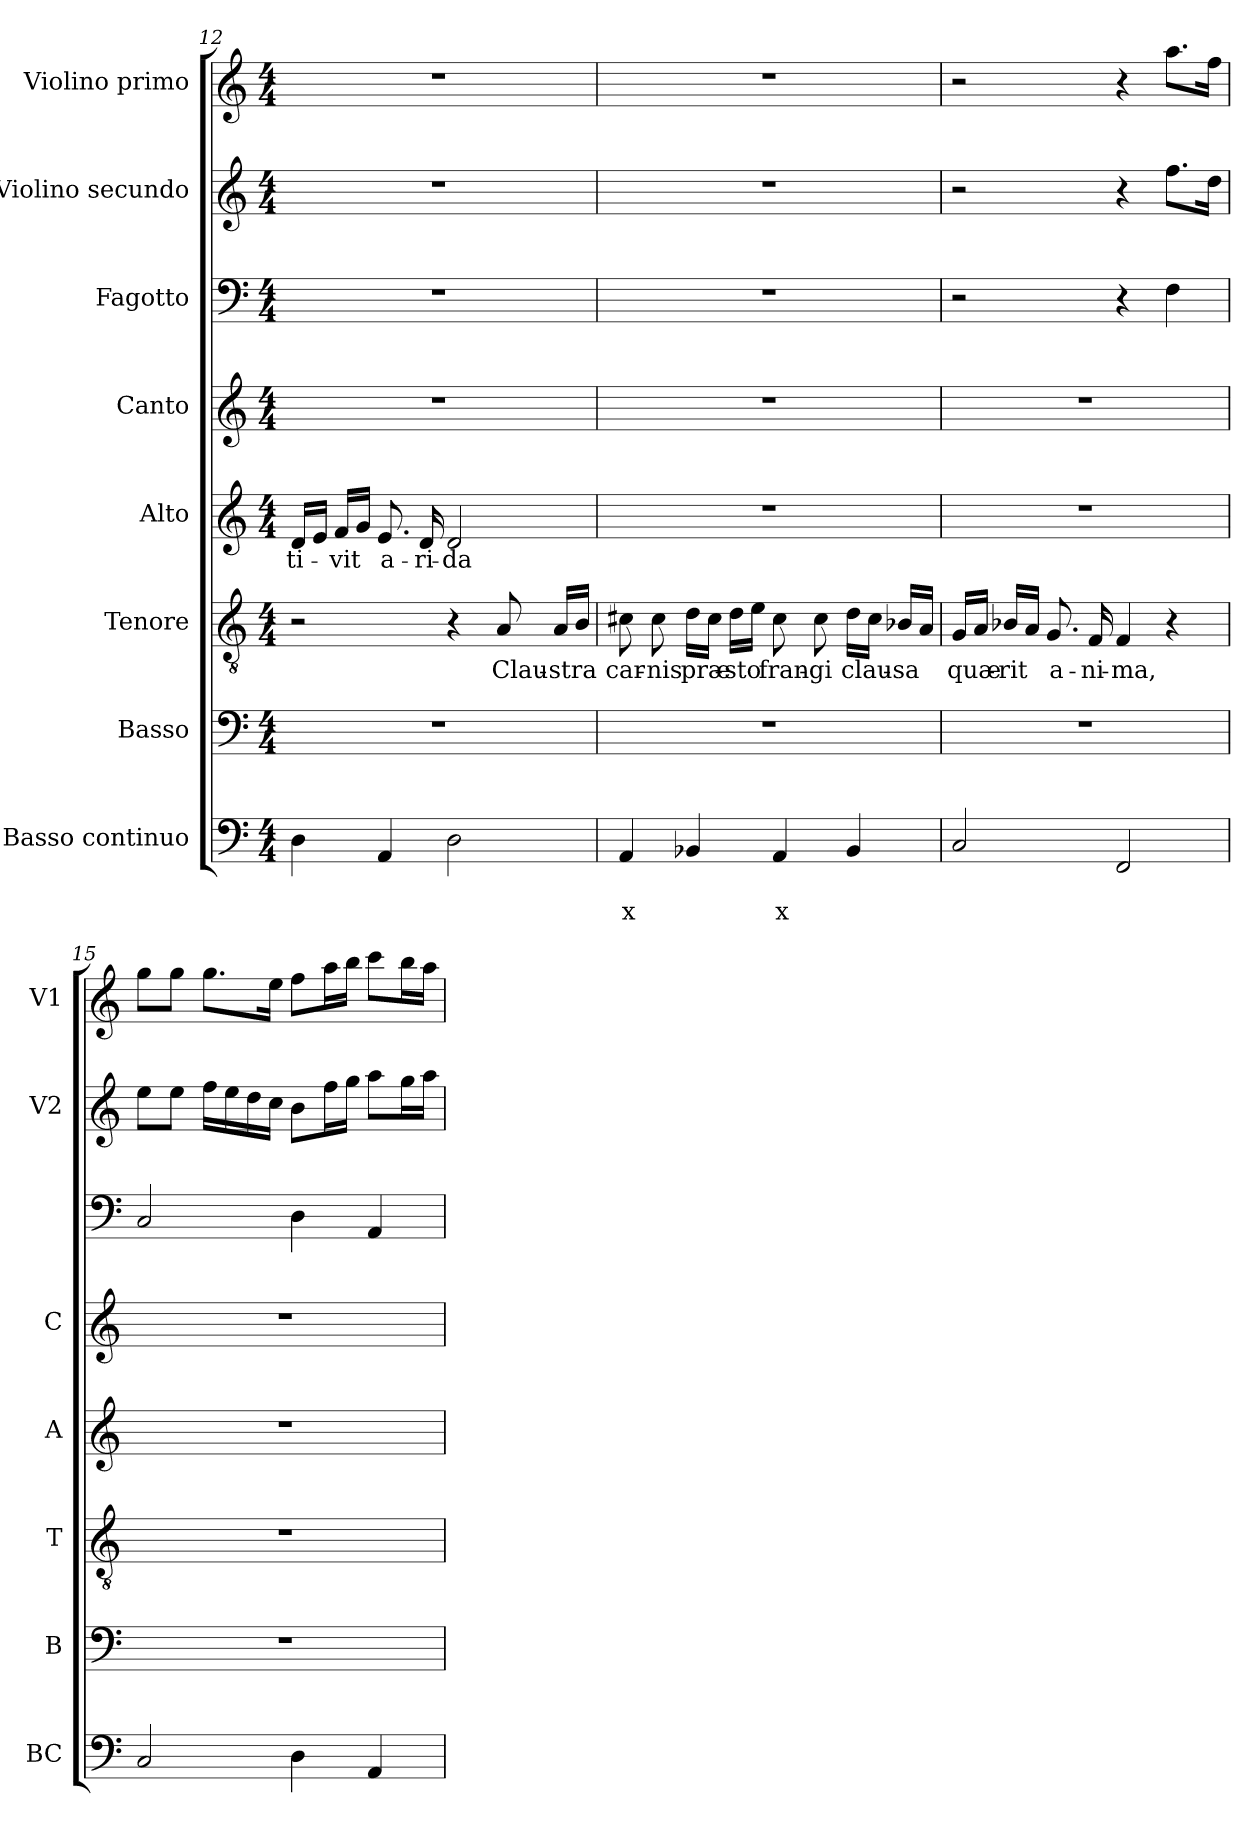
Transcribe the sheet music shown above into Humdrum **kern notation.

**kern	**text	**text	**kern	**kern	**text	**kern	**text	**kern	**kern	**kern	**kern
*part8	*part8	*part8	*part7	*part6	*part6	*part5	*part5	*part4	*part3	*part2	*part1
*staff8	*staff8	*staff8	*staff7	*staff6	*staff6	*staff5	*staff5	*staff4	*staff3	*staff2	*staff1
*I"Basso continuo	*	*	*I"Basso	*I"Tenore	*	*I"Alto	*	*I"Canto	*I"Fagotto	*I"Violino secundo	*I"Violino primo
*I'BC	*	*	*I'B	*I'T	*	*I'A	*	*I'C	*	*I'V2	*I'V1
*clefF4	*	*	*clefF4	*clefGv2	*	*clefG2	*	*clefG2	*clefF4	*clefG2	*clefG2
*k[]	*	*	*k[]	*k[]	*	*k[]	*	*k[]	*k[]	*k[]	*k[]
*C:	*	*	*C:	*C:	*	*C:	*	*C:	*C:	*C:	*C:
*M4/4	*	*	*M4/4	*M4/4	*	*M4/4	*	*M4/4	*M4/4	*M4/4	*M4/4
=12	=12	=12	=12	=12	=12	=12	=12	=12	=12	=12	=12
!	!	!	!	!	!	!	!LO:LY:b	!	!	!	!
4D\	.	.	1r	2r	.	16d/LL	-ti-	1r	1r	1r	1r
.	.	.	.	.	.	16e/JJ	.	.	.	.	.
!	!	!	!	!	!	!	!LO:LY:b	!	!	!	!
.	.	.	.	.	.	16f/LL	-vit	.	.	.	.
.	.	.	.	.	.	16g/JJ	.	.	.	.	.
!	!	!	!	!	!	!	!LO:LY:b	!	!	!	!
4AA/	.	.	.	.	.	8.e/	a-	.	.	.	.
!	!	!	!	!	!	!	!LO:LY:b	!	!	!	!
.	.	.	.	.	.	16d/	-ri-	.	.	.	.
!	!	!	!	!	!	!	!LO:LY:b	!	!	!	!
2D\	.	.	.	4r	.	2d/	-da	.	.	.	.
!	!	!	!	!	!LO:LY:b	!	!	!	!	!	!
.	.	.	.	8A/	Clau-	.	.	.	.	.	.
!	!	!	!	!	!LO:LY:b	!	!	!	!	!	!
.	.	.	.	16A/LL	-stra	.	.	.	.	.	.
.	.	.	.	16B/JJ	.	.	.	.	.	.	.
=13	=13	=13	=13	=13	=13	=13	=13	=13	=13	=13	=13
!	!	!LO:LY:b	!	!	!LO:LY:b	!	!	!	!	!	!
4AA/	.	x	1r	8c#X\	car-	1r	.	1r	1r	1r	1r
!	!	!	!	!	!LO:LY:b	!	!	!	!	!	!
.	.	.	.	8c#\	-nis	.	.	.	.	.	.
!	!	!	!	!	!LO:LY:b	!	!	!	!	!	!
4BB-X/	.	.	.	16d\LL	præ-	.	.	.	.	.	.
.	.	.	.	16c#\JJ	.	.	.	.	.	.	.
!	!	!	!	!	!LO:LY:b	!	!	!	!	!	!
.	.	.	.	16d\LL	-sto	.	.	.	.	.	.
.	.	.	.	16e\JJ	.	.	.	.	.	.	.
!	!	!LO:LY:b	!	!	!LO:LY:b	!	!	!	!	!	!
4AA/	.	x	.	8c#\	fran-	.	.	.	.	.	.
!	!	!	!	!	!LO:LY:b	!	!	!	!	!	!
.	.	.	.	8c#\	-gi	.	.	.	.	.	.
!	!	!	!	!	!LO:LY:b	!	!	!	!	!	!
4BB-/	.	.	.	16d\LL	clau-	.	.	.	.	.	.
.	.	.	.	16c#\JJ	.	.	.	.	.	.	.
!	!	!	!	!	!LO:LY:b	!	!	!	!	!	!
.	.	.	.	16B-X/LL	-sa	.	.	.	.	.	.
.	.	.	.	16A/JJ	.	.	.	.	.	.	.
=14	=14	=14	=14	=14	=14	=14	=14	=14	=14	=14	=14
!	!	!	!	!	!LO:LY:b	!	!	!	!	!	!
2C/	.	.	1r	16G/LL	quæ-	1r	.	1r	2r	2r	2r
.	.	.	.	16A/JJ	.	.	.	.	.	.	.
!	!	!	!	!	!LO:LY:b	!	!	!	!	!	!
.	.	.	.	16B-X/LL	-rit	.	.	.	.	.	.
.	.	.	.	16A/JJ	.	.	.	.	.	.	.
!	!	!	!	!	!LO:LY:b	!	!	!	!	!	!
.	.	.	.	8.G/	a-	.	.	.	.	.	.
!	!	!	!	!	!LO:LY:b	!	!	!	!	!	!
.	.	.	.	16F/	-ni-	.	.	.	.	.	.
!	!	!	!	!	!LO:LY:b	!	!	!	!	!	!
2FF/	.	.	.	4F/	-ma,	.	.	.	4r	4r	4r
.	.	.	.	4r	.	.	.	.	4F\	8.ff\L	8.aa\L
.	.	.	.	.	.	.	.	.	.	16dd\Jk	16ff\Jk
!!LO:PB:g=z
=15	=15	=15	=15	=15	=15	=15	=15	=15	=15	=15	=15
2C/	.	.	1r	1r	.	1r	.	1r	2C/	8ee\L	8gg\L
.	.	.	.	.	.	.	.	.	.	8ee\J	8gg\J
.	.	.	.	.	.	.	.	.	.	16ff\LL	8.gg\L
.	.	.	.	.	.	.	.	.	.	16ee\	.
.	.	.	.	.	.	.	.	.	.	16dd\	.
.	.	.	.	.	.	.	.	.	.	16cc\JJ	16ee\Jk
4D\	.	.	.	.	.	.	.	.	4D\	8b\L	8ff\L
.	.	.	.	.	.	.	.	.	.	16ff\L	16aa\L
.	.	.	.	.	.	.	.	.	.	16gg\JJ	16bb\JJ
4AA/	.	.	.	.	.	.	.	.	4AA/	8aa\L	8ccc\L
.	.	.	.	.	.	.	.	.	.	16gg\L	16bb\L
.	.	.	.	.	.	.	.	.	.	16aa\JJ	16aa\JJ
=	=	=	=	=	=	=	=	=	=	=	=
*-	*-	*-	*-	*-	*-	*-	*-	*-	*-	*-	*-
